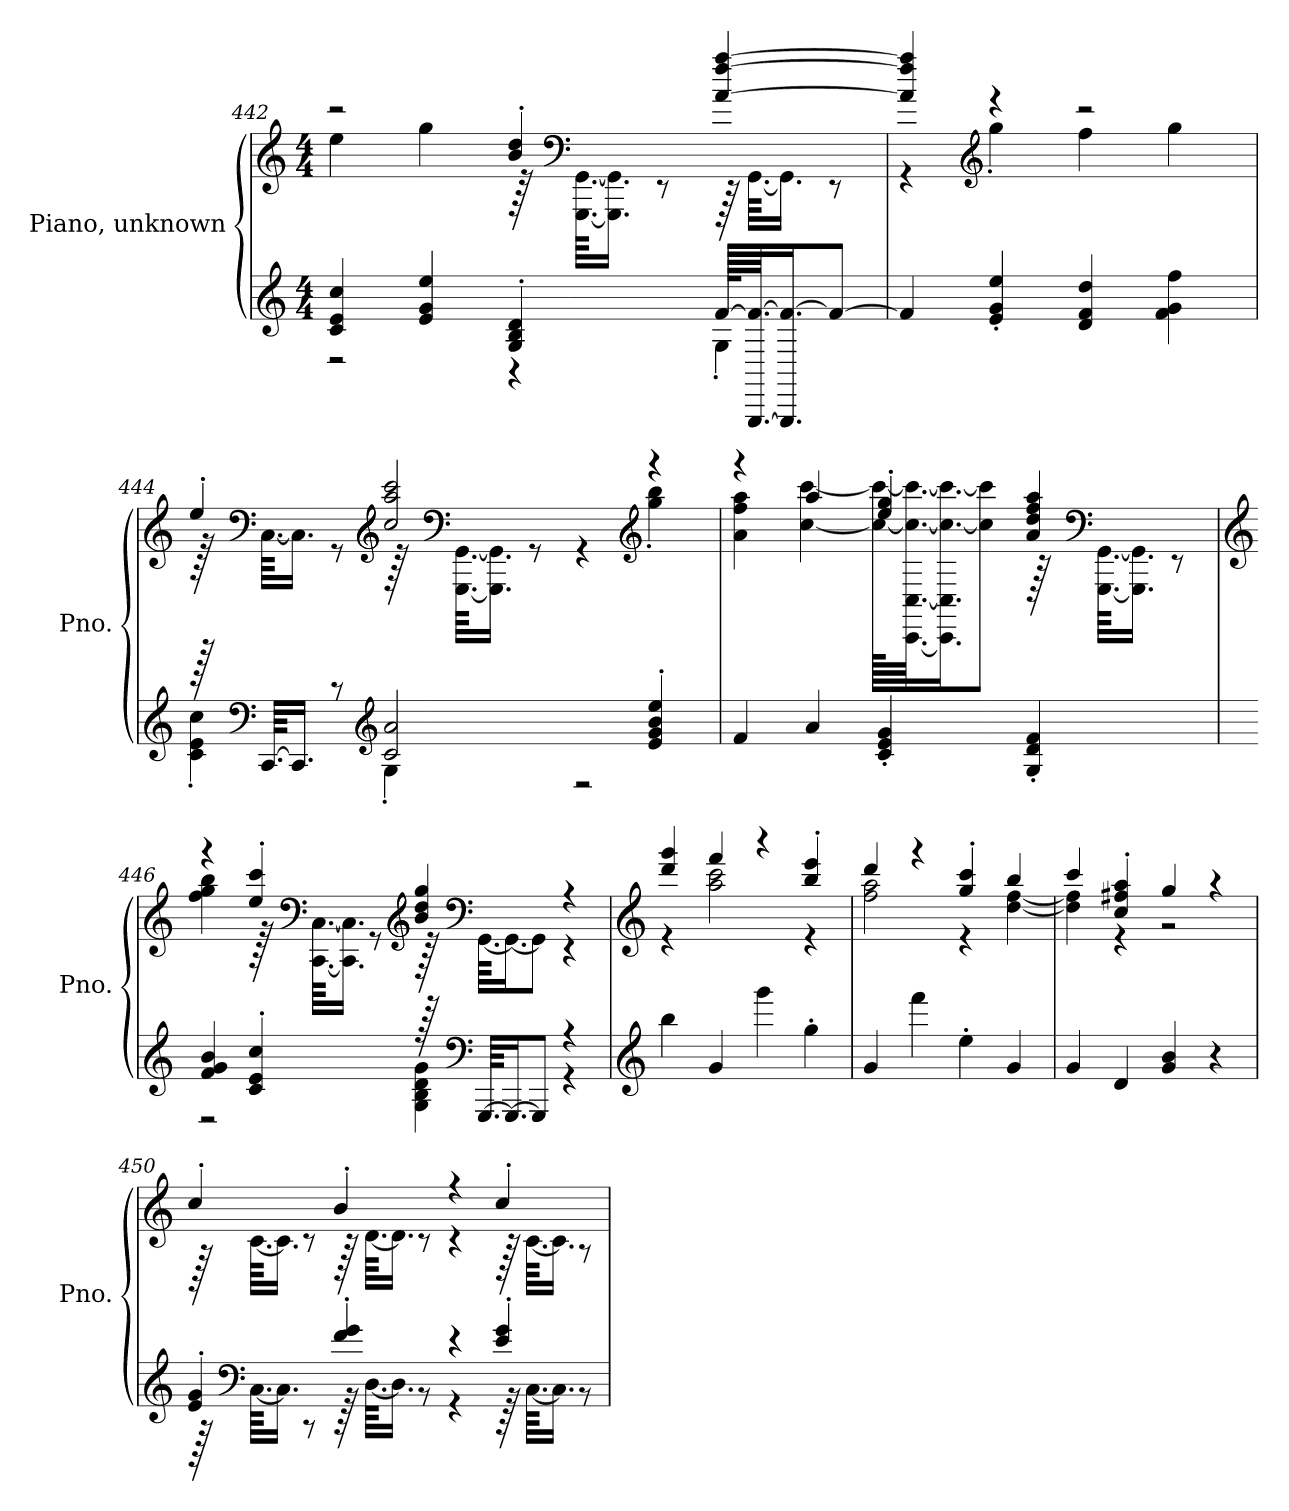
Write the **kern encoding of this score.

**kern	**kern
*part1	*part1
*staff2	*staff1
*I"Piano, unknown	*
*I'Pno.	*
*clefG2	*clefG2
*k[]	*k[]
*M4/4	*M4/4
=442	=442
*^	*^
4c/ 4e/ 4cc/	2r	2r	4ee\
4e/ 4g/ 4ee/	.	.	4gg\
4G/' 4B/' 4d/'	4r	4b/' 4dd/'	128r
*	*	*clefF4	*
.	.	.	[64.GGG\ [64.GG\KKLL
.	.	.	16.GGG\] 16.GG\]JJ
.	.	.	8r
[128f/KLLLL	4G'\	[4a/ [4ff/ [4aa/	128r
[64.GGG/ 64.f/_JJ	.	.	[64.GG\KKLL
16.GGG/] 16.f/_J	.	.	16.GG\JJ]
8f/J_	.	.	8r
*v	*v	*	*
!!LO:LB:g=z	!!
=443	=443	=443
4f/]	4a/] 4ff/] 4aa/]	4r
*	*clefG2	*
4e/' 4g/' 4ee/'	4r	4gg'\
4d/ 4f/ 4dd/	2r	4ff\
4f\ 4g\ 4ff\	.	4gg\
=444	=444	=444
*^	*	*
128r	4c\' 4e\' 4cc\'	4ee'/	128r
*clefF4	*	*clefF4	*
[64.CC/KKLL	.	.	[64.C\KKLL
16.CC/JJ]	.	.	16.C\JJ]
8r	.	.	8r
*clefG2	*	*clefG2	*
2c/ 2a/	4G'\	2cc/ 2aa/ 2ccc/	128r
*	*	*clefF4	*
.	.	.	[64.GGG\ [64.GG\KKLL
.	.	.	16.GGG\] 16.GG\]JJ
.	.	.	8r
.	2r	.	4r
*	*	*clefG2	*
4e/' 4g/' 4b/' 4ee/'	.	4r	4gg\' 4bb\'
*v	*v	*	*
=445	=445	=445
4f/	4r	4a\ 4ff\ 4aa\
4a/	4aa/	[4cc\ [4ccc\
4c/' 4e/' 4g/'	4ee/' 4gg/'	128cc\_ 128ccc\_KLLLL
.	.	[64.CC\ [64.C\ 64.cc\_ 64.ccc\_JJ
.	.	16.CC\] 16.C\] 16.cc\_ 16.ccc\_J
.	.	8cc\] 8ccc\]J
4G/' 4d/' 4f/'	4a/ 4dd/ 4ff/ 4aa/	128r
*	*clefF4	*
.	.	[64.GGG\ [64.GG\KKLL
.	.	16.GGG\] 16.GG\]JJ
.	.	8r
!!LO:LB:g=z	!!
=446	=446	=446
*	*clefG2	*
*^	*	*
4f/ 4g/ 4b/	2r	4r	4ff\ 4gg\ 4bb\
4c/' 4e/' 4cc/'	.	4ee/' 4ccc/'	128r
*	*	*clefF4	*
.	.	.	[64.CC\ [64.C\KKLL
.	.	.	16.CC\] 16.C\]JJ
.	.	.	8r
*	*	*clefG2	*
128r	4G\ 4B\ 4d\ 4g\	4b/ 4dd/ 4gg/	128r
*clefF4	*	*clefF4	*
[64.GGG/KKLL	.	.	[64.GG\KKLL
16.GGG/J_	.	.	16.GG\J_
8GGG/J]	.	.	8GG\J]
4r	4r	4r	4r
*v	*v	*	*
=447	=447	=447
*clefG2	*clefG2	*
4bb\	4ddd/ 4ggg/	4r
4g/	4fff/	2aa\ 2ccc\
4ggg\	4r	.
4gg'\	4bb/' 4eee/'	4r
=448	=448	=448
4g/	4ddd/	2ff\ 2aa\
4fff\	4r	.
4ee'\	4gg/' 4ccc/'	4r
4g/	4bb/	[4dd\ [4ff\
=449	=449	=449
4g/	4ccc/	4dd\] 4ff\]
4d/	4cc/' 4ff#X/' 4aa/'	4r
4g/ 4b/	4gg/	2r
4r	4r	.
!!LO:LB:g=z	!!
=450	=450	=450
*^	*	*
4e/' 4g/'	128r	4cc'/	128r
*clefF4	*	*	*
.	[64.C\KKLL	.	[64.c\KKLL
.	16.C\JJ]	.	16.c\JJ]
.	8r	.	8r
4f/' 4g/'	128r	4b'/	128r
.	[64.D\KKLL	.	[64.d\KKLL
.	16.D\JJ]	.	16.d\JJ]
.	8r	.	8r
4r	4r	4r	4r
4e/' 4g/'	128r	4cc'/	128r
.	[64.C\KKLL	.	[64.c\KKLL
.	16.C\JJ]	.	16.c\JJ]
.	8r	.	8r
*v	*v	*	*
*	*v	*v
=	=
*-	*-
